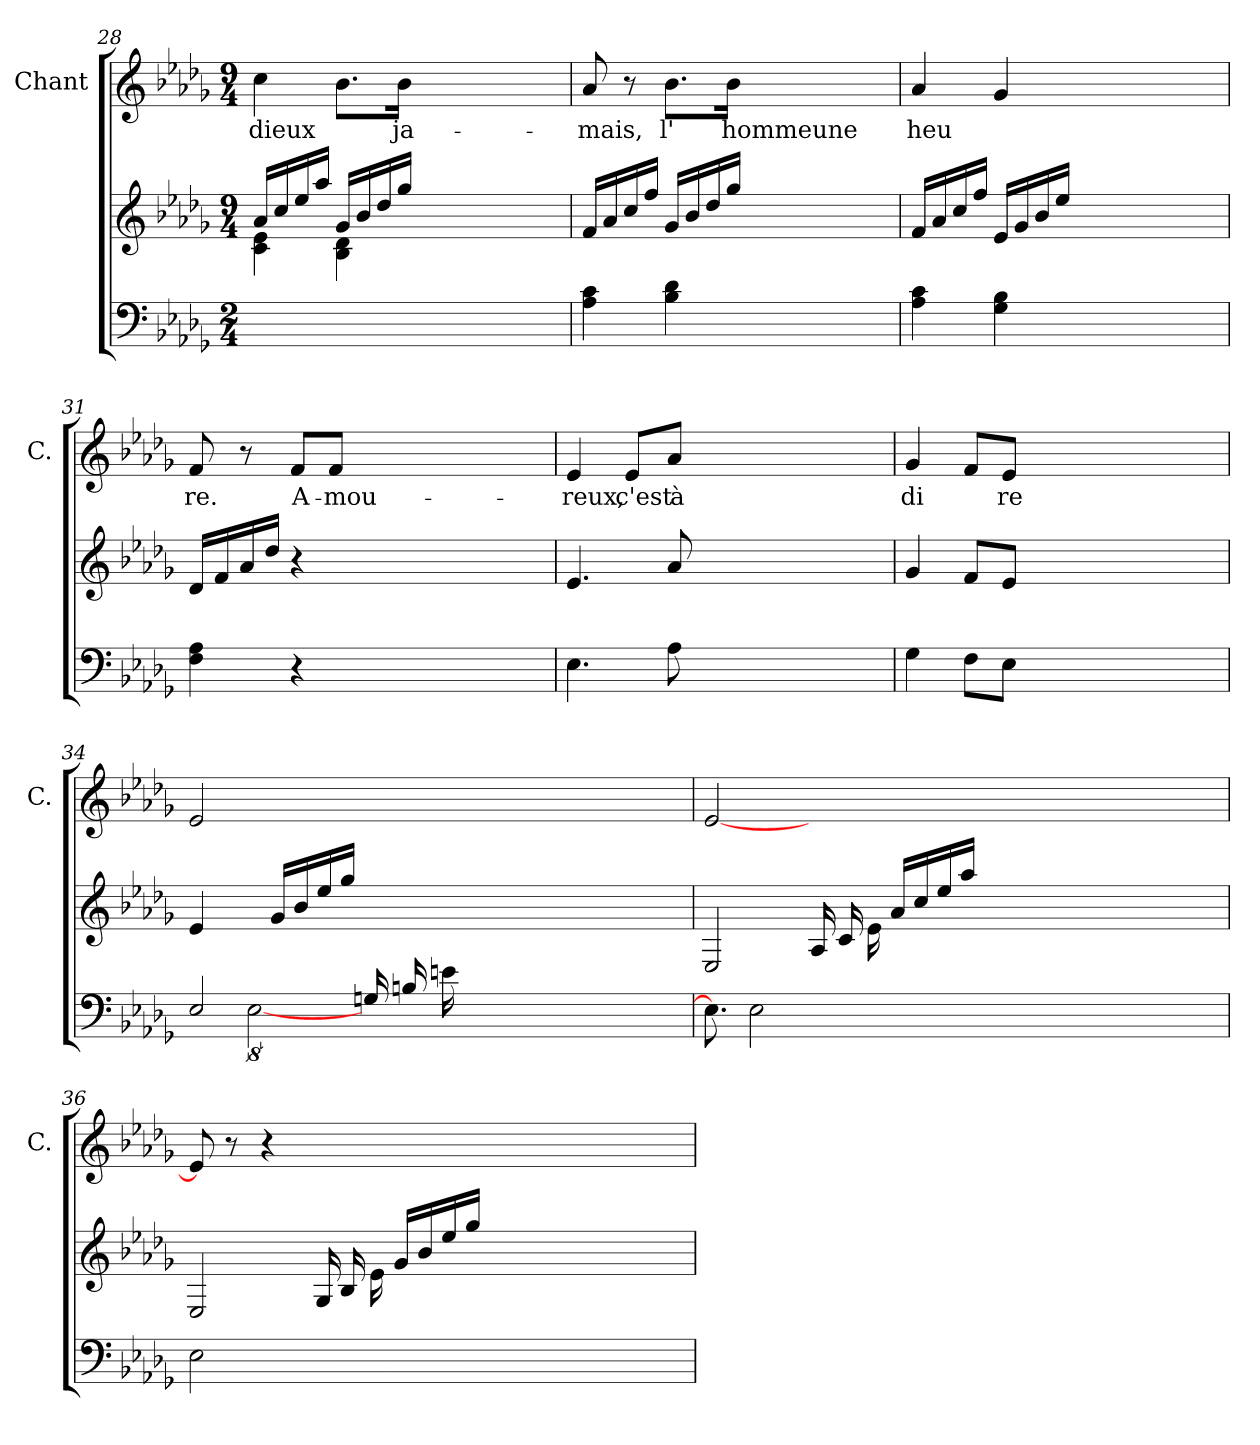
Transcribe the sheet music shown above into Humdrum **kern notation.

**kern	**kern	**kern	**text
*part3	*part2	*part1	*part1
*staff3	*staff2	*staff1	*staff1
*	*	*I"Chant	*
*	*	*I'C.	*
!!LO:LB:g=z
*clefF4	*clefG2	*clefG2	*
*k[b-e-a-d-g-]	*k[b-e-a-d-g-]	*k[b-e-a-d-g-]	*
*M2/4	*M9/4	*M9/4	*
=28	=28	=28	=28
*	*^	*	*
2ryy	16a-i/LL	4cj\ 4e-j\	4cci\	dieux
.	16cci/	.	.	.
.	16ee-i/	.	.	.
.	16aa-i/JJ	.	.	.
.	16g-i/LL	4B-j\ 4d-j\	8.b-i\L	.
.	16b-i/	.	.	.
.	16dd-i/	.	.	.
.	16gg-i/JJ	.	16b-i\Jk	ja-
1..ryy	1..ryy	1..ryy	1..ryy	.
*	*v	*v	*	*
=29	=29	=29	=29
4A-j\ 4cj\	16fi/LL	8a-i/	mais,
.	16a-i/	.	.
.	16cci/	8r	.
.	16ffi/JJ	.	.
4B-j\ 4d-j\	16g-i/LL	8.b-i\L	l'
.	16b-i/	.	.
.	16dd-i/	.	.
.	16gg-i/JJ	16b-i\Jk	hommeune
1..ryy	1..ryy	1..ryy	.
=30	=30	=30	=30
4A-j\ 4cj\	16fi/LL	4a-i/	heu
.	16a-i/	.	.
.	16cci/	.	.
.	16ffi/JJ	.	.
4G-j\ 4B-j\	16e-i/LL	4g-i/	.
.	16g-i/	.	.
.	16b-i/	.	.
.	16ee-i/JJ	.	.
1..ryy	1..ryy	1..ryy	.
=31	=31	=31	=31
4Fj\ 4A-j\	16d-i/LL	8fi/	re.
.	16fi/	.	.
.	16a-i/	8r	.
.	16dd-i/JJ	.	.
4r	4r	8fi/L	A-
.	.	8fi/J	mou-
1..ryy	1..ryy	1..ryy	.
=32	=32	=32	=32
4.E-j\	4.e-i/	4e-i/	reux,
.	.	8e-i/L	c'est
8A-j\	8a-i/	8a-i/J	à
1..ryy	1..ryy	1..ryy	.
=33	=33	=33	=33
4G-j\	4g-i/	4g-i/	di
8Fj\L	8fi/L	8fi/L	--
8E-j\J	8e-i/J	8e-i/J	re
1..ryy	1..ryy	1..ryy	.
!!LO:PB:g=z
=34	=34	=34	=34
*^	*	*	*
2E-j/	8ryy	4e-i/	2e-i/	.
.	16ryy	.	.	.
.	[16%5E-Z\	.	.	.
.	.	16g-i/LL	.	.
.	.	16b-i/	.	.
.	.	16ee-i/	.	.
.	.	16gg-i/JJ	.	.
16GZ/	8.ryy	1..ryy	1..ryy	.
16BZ/	.	.	.	.
16eZ\	.	.	.	.
1ryy	1ryy	.	.	.
2ryy	2ryy	.	.	.
16ryy	16ryy	.	.	.
*v	*v	*	*	*
=35	=35	=35	=35
8.E-Z\]	2E-i/	[2e-i/	.
2E-j\	.	.	.
.	16A-i/	1..ryy	.
.	16ci/	.	.
.	16e-i\	.	.
1..ryy	16a-i/LL	.	.
.	16cci/	.	.
.	16ee-i/	.	.
.	16aa-i/JJ	.	.
.	1ryy	.	.
.	4ryy	.	.
.	16ryy	.	.
.	8.ryy	8.ryy	.
=36	=36	=36	=36
2E-j\	2E-i/	8e-i/]	.
.	.	8r	.
.	.	4r	.
1..ryy	16G-i/	1..ryy	.
.	16B-i/	.	.
.	16e-i\	.	.
.	16g-i/LL	.	.
.	16b-i/	.	.
.	16ee-i/	.	.
.	16gg-i/JJ	.	.
.	1ryy	.	.
.	4ryy	.	.
.	16ryy	.	.
=	=	=	=
*-	*-	*-	*-
